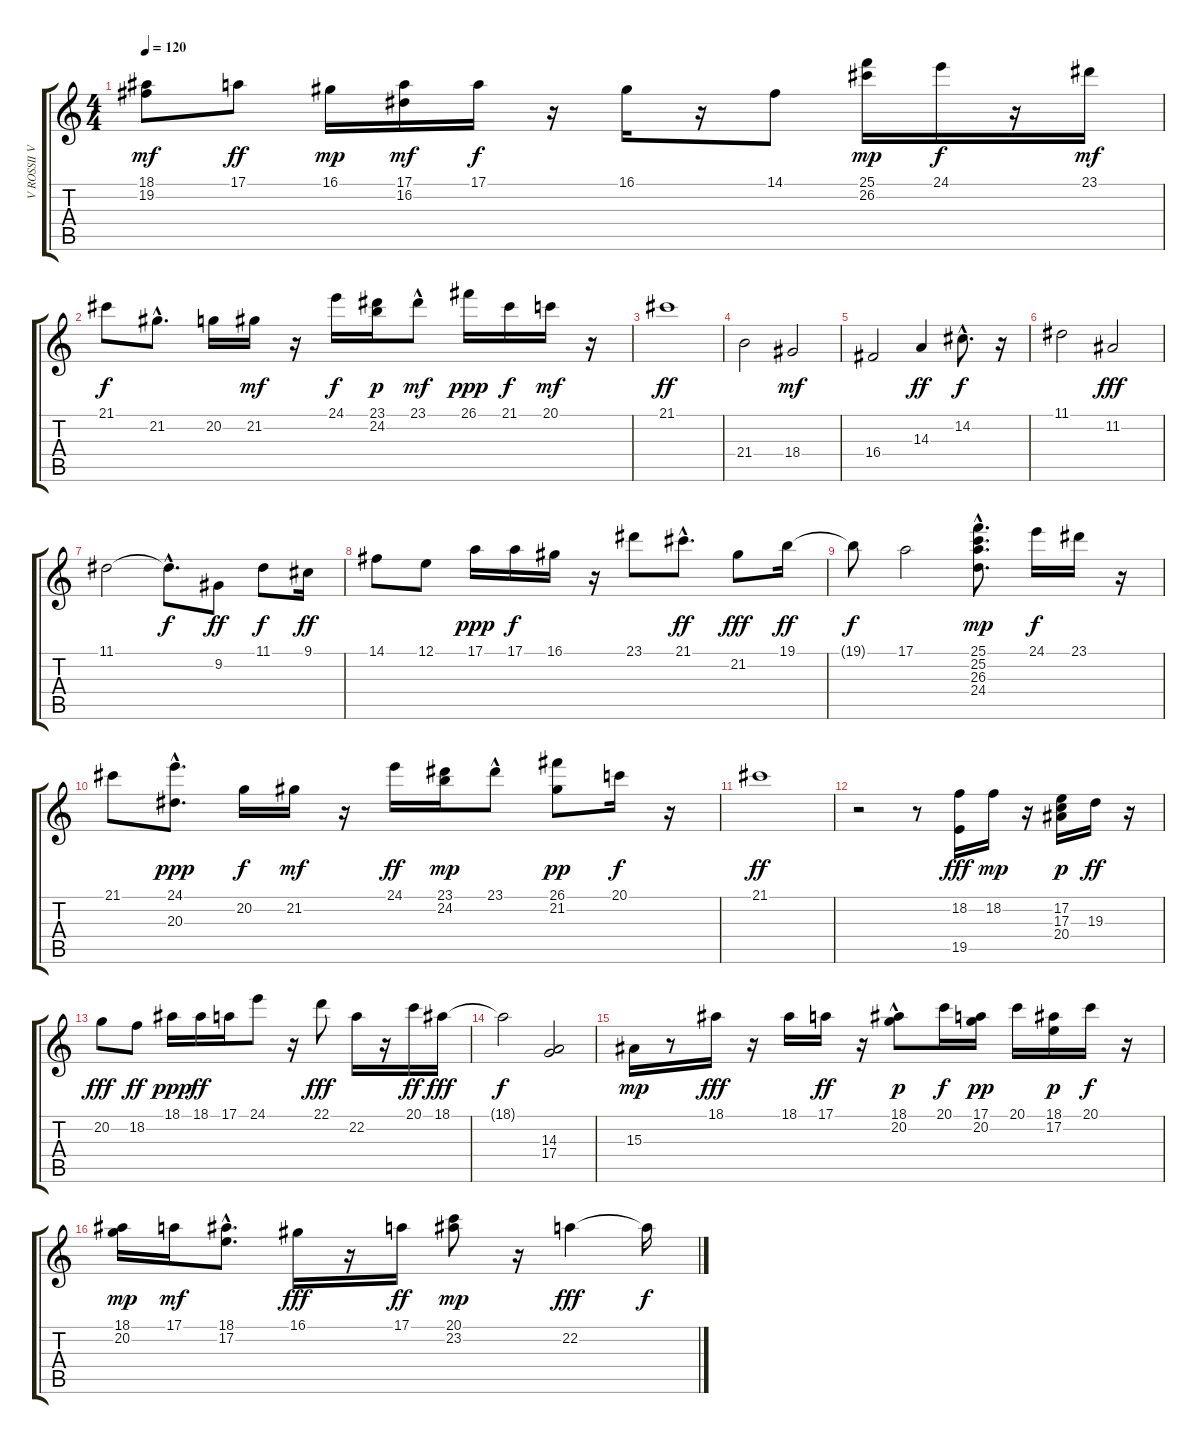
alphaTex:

\track ("V ROSSII VECHERA     " "V ROSSII V") {instrument stringensemble1}
\staff {score tabs}
\tuning (E4 B3 G3 D3 A2 E2) {hide}
\ts (4 4)
\tempo 120
\clef g2
\ks c
(18.1 19.2).8{dy mf} 17.1.8{dy ff} 16.1.16{dy mp} (17.1 16.2).16{dy mf} 17.1.16{dy f} r.16 16.1.16 r.16 14.1.8 (25.1 26.2).16{dy mp} 24.1.16{dy f} r.16 23.1.16{dy mf} |
21.1.8{dy f} 21.2{hac}.8{d} 20.2.16 21.2.16{dy mf} r.16 24.1.16{dy f} (23.1 24.2).16{dy p} 23.1{hac}.8{dy mf} 26.1.16{dy ppp} 21.1.16{dy f} 20.1.16{dy mf} r.16 |
21.1.1{dy ff} |
21.4.2 18.4.2{dy mf} |
16.4.2 14.3.4{dy ff} 14.2{hac}.8{d dy f} r.16 |
11.1.2 11.2.2{dy fff} |
11.1.2 11.1{hac t}.8{d dy f} 9.2.8{dy ff} 11.1.8{dy f} 9.1.16{dy ff} |
14.1.8 12.1.8 17.1.16{dy ppp} 17.1.16{dy f} 16.1.16 r.16 23.1.8 21.1{hac}.8{d dy ff} 21.2.8{dy fff} 19.1.16{dy ff} |
19.1{t}.8{dy f} 17.1.2 (25.1 25.2 26.3{hac} 24.4).8{d dy mp} 24.1.16{dy f} 23.1.16 r.16 |
21.1.8 (24.1 20.3{hac}).8{d dy ppp} 20.2.16{dy f} 21.2.16{dy mf} r.16 24.1.16{dy ff} (23.1 24.2).16{dy mp} 23.1{hac}.8 (26.1 21.2).8{dy pp} 20.1.16{dy f} r.16 |
21.1.1{dy ff} |
r.2 r.8 (18.2 19.5).16{dy fff} 18.2.16{dy mp} r.16 (17.2 17.3 20.4).16{dy p} 19.3.16{dy ff} r.16 |
20.2.8{dy fff} 18.2.8{dy ff} 18.1.16{dy ppp} 18.1.16{dy ff} 17.1.16 24.1.8 r.16 22.1.8{dy fff} 22.2.16 r.16 20.1.16{dy ff} 18.1.16{dy fff} |
18.1{t}.2{dy f} (14.3 17.4).2 |
15.3.16{dy mp} r.8 18.1.16{dy fff} r.16 18.1.16 17.1.16{dy ff} r.16 (18.1{hac} 20.2).8{dy p} 20.1.16{dy f} (17.1 20.2).16{dy pp} 20.1.16 (18.1 17.2).16{dy p} 20.1.16{dy f} r.16 |
(18.1 20.2).16{dy mp} 17.1.16{dy mf} (18.1 17.2{hac}).8{d} 16.1.16{dy fff} r.16 17.1.16{dy ff} (20.1 23.2).8{dy mp} r.16 22.2.4{dy fff} 22.2{t}.16{dy f}
